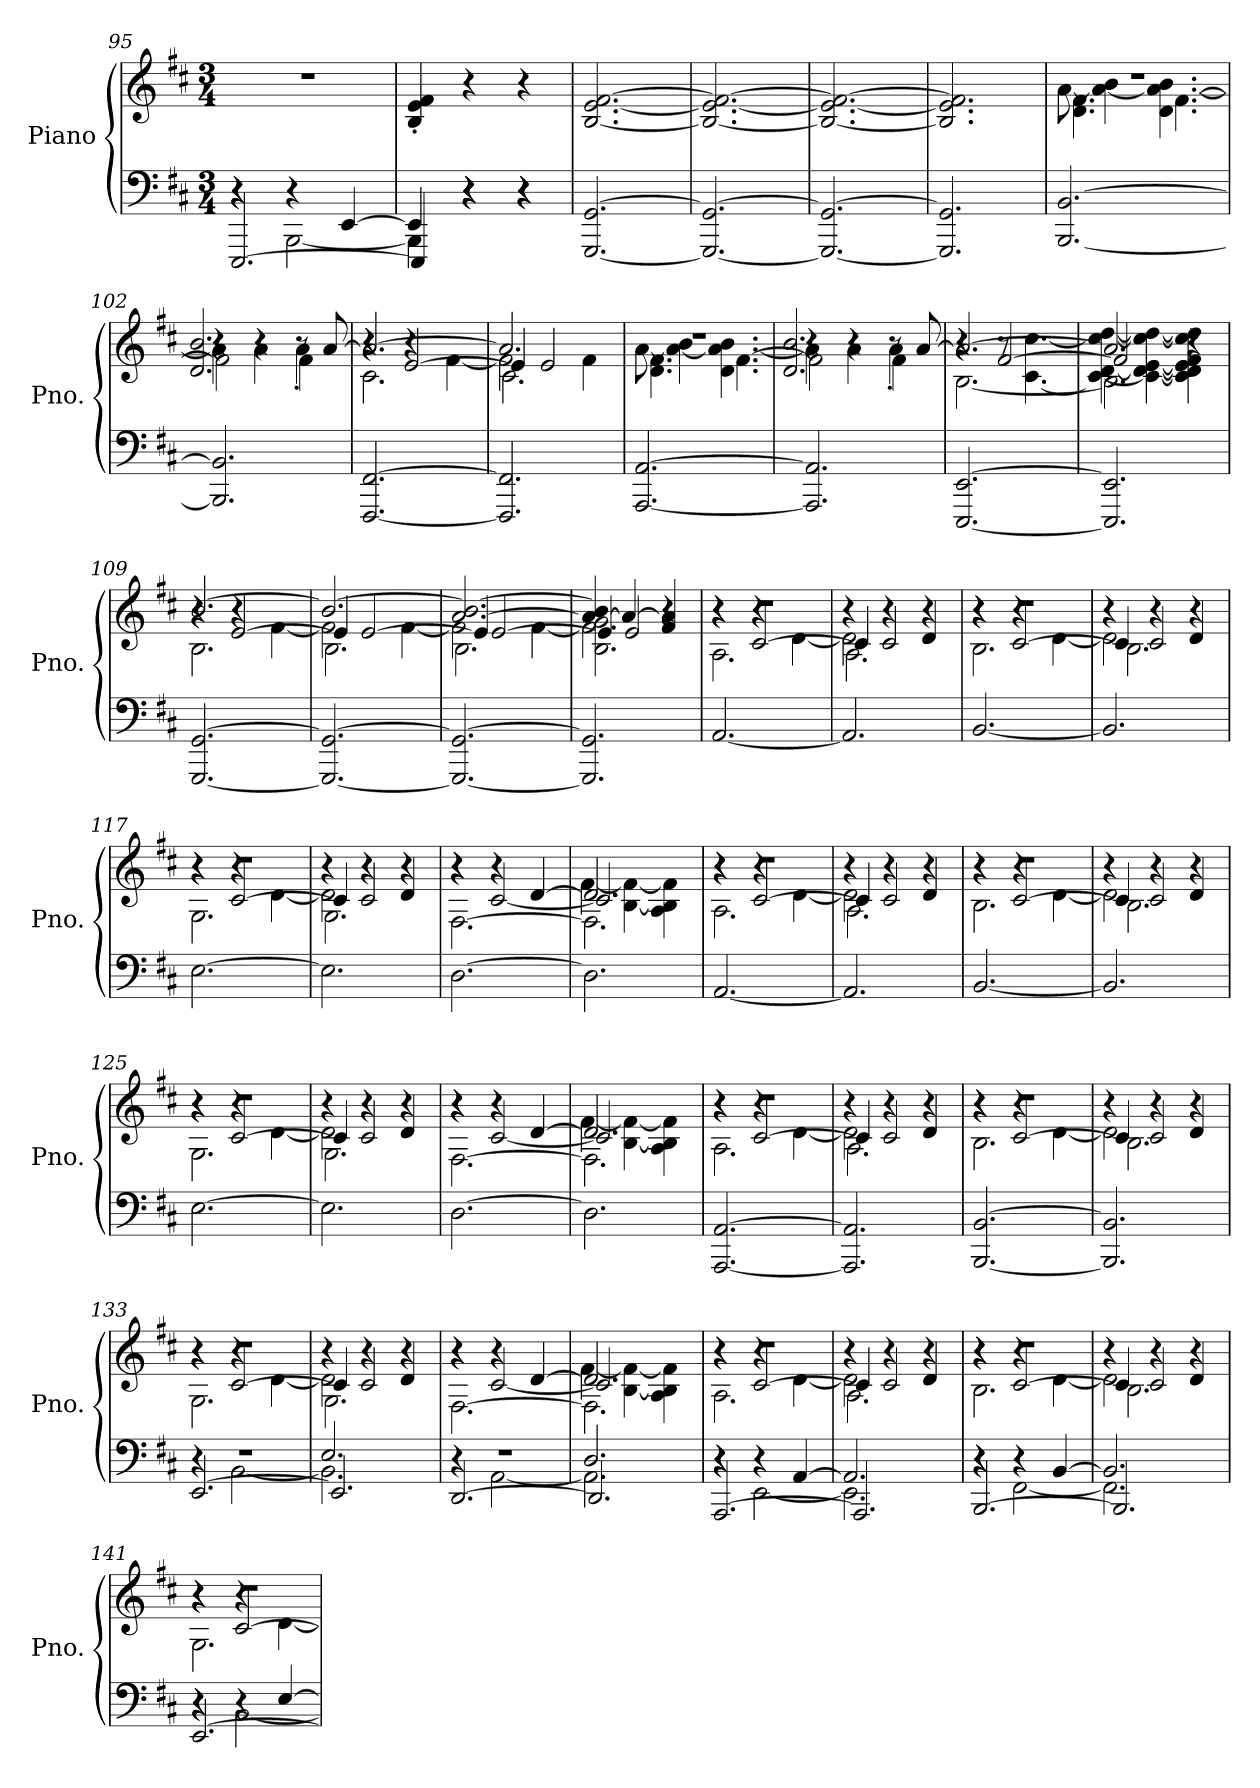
**kern	**kern
*part2	*part1
*staff2	*staff1
*I"Piano	*I"Piano
*I'Pno.	*I'Pno.
*clefF4	*clefG2
*k[f#c#]	*k[f#c#]
*M3/4	*M3/4
=95	=95
*^	*
*	*^	*
4r	4r	[2.EEE/	2.r
4r	[2BBB\	.	.
[4EE/	.	.	.
=96	=96	=96	=96
4EE/]	4BBB\]	4EEE/]	4B/' 4e/' 4f#/'
4r	4r	4r	4r
4r	4r	4r	4r
*v	*v	*v	*
=97	=97
[2.GGG/ [2.GG/	[2.B/ [2.e/ [2.f#/
!!LO:LB:g=z
=98	=98
2.GGG/_ 2.GG/_	2.B/_ 2.e/_ 2.f#/_
=99	=99
2.GGG/_ 2.GG/_	2.B/_ 2.e/_ 2.f#/_
=100	=100
2.GGG/] 2.GG/]	2.B/] 2.e/] 2.f#/]
=101	=101
*	*^
*	*	*^
[2.BBB/ [2.BB/	2.r	[8a\	4.d\ 4.f#\
.	.	4a\_ 4b\	.
.	.	4.d\ 4.a\_ 4.b\	[4.f#\
=102	=102	=102	=102
*	*	*	*^
2.BBB/] 2.BB/]	4r	4a\]	2.d/ 2.b/	2f#\]
.	4r	4a\	.	.
.	8r	4a'\	.	4f#\
.	[8a/	.	.	.
=103	=103	=103	=103	=103
[2.FFF#/ [2.FF#/	2.a/_	4r	4r	2.c#\
.	.	4r	[2e/	.
.	.	[4f#\	.	.
=104	=104	=104	=104	=104
2.FFF#/] 2.FF#/]	2.a/]	2f#\]	4e/]	2.c#\
.	.	.	2e/	.
.	.	4f#\	.	.
*	*	*	*v	*v
=105	=105	=105	=105
[2.AAA/ [2.AA/	2.r	[8a\	4.d\ 4.f#\
.	.	4a\_ 4b\	.
.	.	4.d\ 4.a\_ 4.b\	[4.f#\
!!LO:LB:g=z
=106	=106	=106	=106
*	*	*	*^
2.AAA/] 2.AA/]	4r	4a\]	2.d/ 2.b/	2f#\]
.	4r	4a\	.	.
.	8r	4a'\	.	4f#\
.	[8a/	.	.	.
=107	=107	=107	=107	=107
[2.EEE/ [2.EE/	2.a/_	4r	4r	[2.B\
.	.	8r	[2f#/	.
.	.	[4.c#\ [4.cc#\	.	.
=108	=108	=108	=108	=108
2.EEE/] 2.EE/]	2.a/]	4c#\_ [4d\ 4cc#\_ [4dd\	2f#/]	2.B\]
.	.	4c#\_ 4d\_ [4e\ 4cc#\_ 4dd\_	.	.
.	.	4c#\] 4d\] 4e\] 4f#\ 4cc#\] 4dd\]	4r	.
=109	=109	=109	=109	=109
[2.GGG/ [2.GG/	[2.b/	4r	4r	2.B\
.	.	4r	[2e/	.
.	.	[4f#\	.	.
=110	=110	=110	=110	=110
2.GGG/_ 2.GG/_	2.b/_	2f#\]	4e/]	2.B\
.	.	.	[2e/	.
.	.	[4f#\	.	.
=111	=111	=111	=111	=111
2.GGG/_ 2.GG/_	[2.a/ 2.b/_	2f#\]	4e/]	2.B\
.	.	.	[2e/	.
.	.	[4f#\	.	.
=112	=112	=112	=112	=112
2.GGG/] 2.GG/]	4a/_ 4b/]	2f#\]	4e/]	2.B\ 2.g\
.	4a/_	.	2e/	.
.	4f#/ 4a/]	4r	.	.
!!LO:LB:g=z	!!	!!	!!
=113	=113	=113	=113	=113
[2.AA/	2.r	4r	4r	2.A\
.	.	4r	[2c#/	.
.	.	[4d\	.	.
=114	=114	=114	=114	=114
2.AA/]	4r	2d\]	4c#/]	2.A\
.	4r	.	2c#/	.
.	4d/	4r	.	.
=115	=115	=115	=115	=115
[2.BB/	2.r	4r	4r	2.B\
.	.	4r	[2c#/	.
.	.	[4d\	.	.
=116	=116	=116	=116	=116
2.BB/]	4r	2d\]	4c#/]	2.B\
.	4r	.	2c#/	.
.	4d/	4r	.	.
=117	=117	=117	=117	=117
[2.E\	2.r	4r	4r	2.G\
.	.	4r	[2c#/	.
.	.	[4d\	.	.
=118	=118	=118	=118	=118
2.E\]	4r	2d\]	4c#/]	2.G\
.	4r	.	2c#/	.
.	4d/	4r	.	.
*	*	*	*v	*v
=119	=119	=119	=119
[2.D\	4r	4r	[2.F#\
.	4r	[2c#/	.
.	[4d/	.	.
=120	=120	=120	=120
*	*	*	*^
2.D\]	2.d/]	[4f#\	2.c#/]	2.F#\]
.	.	[4B\ 4f#\_	.	.
.	.	4A\ 4B\] 4f#\]	.	.
!!LO:LB:g=z	!!	!!	!!
=121	=121	=121	=121	=121
[2.AA/	2.r	4r	4r	2.A\
.	.	4r	[2c#/	.
.	.	[4d\	.	.
=122	=122	=122	=122	=122
2.AA/]	4r	2d\]	4c#/]	2.A\
.	4r	.	2c#/	.
.	4d/	4r	.	.
=123	=123	=123	=123	=123
[2.BB/	2.r	4r	4r	2.B\
.	.	4r	[2c#/	.
.	.	[4d\	.	.
=124	=124	=124	=124	=124
2.BB/]	4r	2d\]	4c#/]	2.B\
.	4r	.	2c#/	.
.	4d/	4r	.	.
=125	=125	=125	=125	=125
[2.E\	2.r	4r	4r	2.G\
.	.	4r	[2c#/	.
.	.	[4d\	.	.
=126	=126	=126	=126	=126
2.E\]	4r	2d\]	4c#/]	2.G\
.	4r	.	2c#/	.
.	4d/	4r	.	.
*	*	*	*v	*v
=127	=127	=127	=127
[2.D\	4r	4r	[2.F#\
.	4r	[2c#/	.
.	[4d/	.	.
=128	=128	=128	=128
*	*	*	*^
2.D\]	2.d/]	[4f#\	2.c#/]	2.F#\]
.	.	[4B\ 4f#\_	.	.
.	.	4A\ 4B\] 4f#\]	.	.
!!LO:PB:g=z	!!	!!	!!
=129	=129	=129	=129	=129
[2.AAA/ [2.AA/	2.r	4r	4r	2.A\
.	.	4r	[2c#/	.
.	.	[4d\	.	.
=130	=130	=130	=130	=130
2.AAA/] 2.AA/]	4r	2d\]	4c#/]	2.A\
.	4r	.	2c#/	.
.	4d/	4r	.	.
=131	=131	=131	=131	=131
[2.BBB/ [2.BB/	2.r	4r	4r	2.B\
.	.	4r	[2c#/	.
.	.	[4d\	.	.
=132	=132	=132	=132	=132
2.BBB/] 2.BB/]	4r	2d\]	4c#/]	2.B\
.	4r	.	2c#/	.
.	4d/	4r	.	.
=133	=133	=133	=133	=133
*^	*	*	*	*
*	*^	*	*	*	*
2.r	4r	[2.EE/	2.r	4r	4r	2.G\
.	[2BB\	.	.	4r	[2c#/	.
.	.	.	.	[4d\	.	.
=134	=134	=134	=134	=134	=134	=134
2.E/	2.BB\]	2.EE/]	4r	2d\]	4c#/]	2.G\
.	.	.	4r	.	2c#/	.
.	.	.	4d/	4r	.	.
*	*	*	*	*	*v	*v
=135	=135	=135	=135	=135	=135
2.r	4r	[2.DD/	4r	4r	[2.F#\
.	[2AA\	.	4r	[2c#/	.
.	.	.	[4d/	.	.
=136	=136	=136	=136	=136	=136
*	*	*	*	*	*^
2.D/	2.AA\]	2.DD/]	2.d/]	[4f#\	2.c#/]	2.F#\]
.	.	.	.	[4B\ 4f#\_	.	.
.	.	.	.	4A\ 4B\] 4f#\]	.	.
!!LO:LB:g=z	!!	!!	!!
=137	=137	=137	=137	=137	=137	=137
4r	4r	[2.AAA/	2.r	4r	4r	2.A\
4r	[2EE\	.	.	4r	[2c#/	.
[4AA/	.	.	.	[4d\	.	.
=138	=138	=138	=138	=138	=138	=138
2.AA/]	2.EE\]	2.AAA/]	4r	2d\]	4c#/]	2.A\
.	.	.	4r	.	2c#/	.
.	.	.	4d/	4r	.	.
=139	=139	=139	=139	=139	=139	=139
4r	4r	[2.BBB/	2.r	4r	4r	2.B\
4r	[2FF#\	.	.	4r	[2c#/	.
[4BB/	.	.	.	[4d\	.	.
=140	=140	=140	=140	=140	=140	=140
2.BB/]	2.FF#\]	2.BBB/]	4r	2d\]	4c#/]	2.B\
.	.	.	4r	.	2c#/	.
.	.	.	4d/	4r	.	.
=141	=141	=141	=141	=141	=141	=141
4r	4r	[2.EE/	2.r	4r	4r	2.G\
4r	[2BB\	.	.	4r	[2c#/	.
[4E/	.	.	.	[4d\	.	.
*v	*v	*v	*	*	*	*
*	*v	*v	*v	*v
=	=
*-	*-
